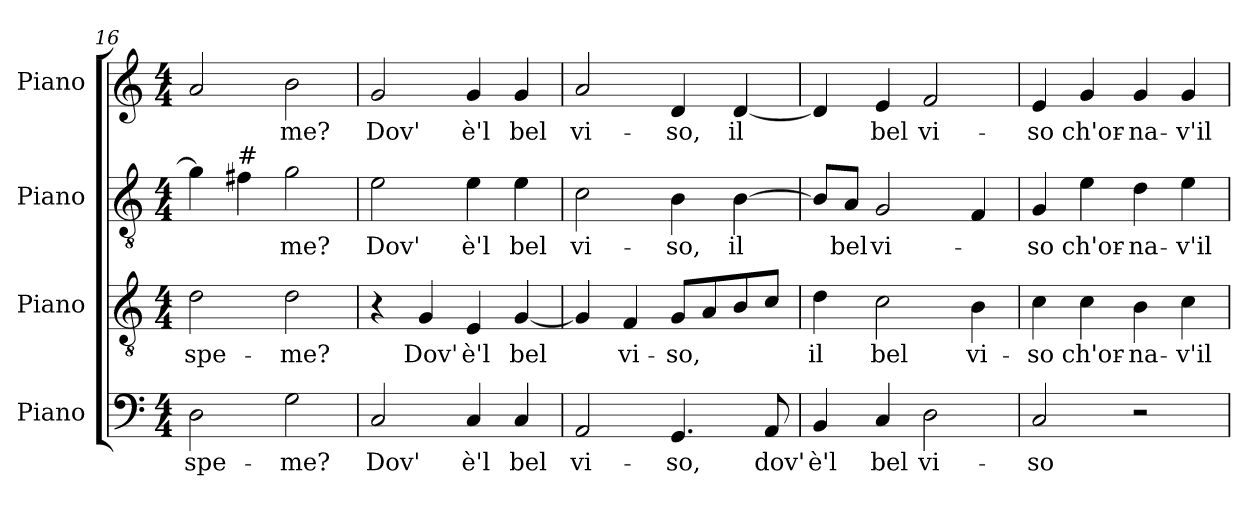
**kern	**text	**kern	**text	**kern	**text	**kern	**text
*part4	*part4	*part3	*part3	*part2	*part2	*part1	*part1
*staff4	*staff4	*staff3	*staff3	*staff2	*staff2	*staff1	*staff1
*I"Piano	*	*I"Piano	*	*I"Piano	*	*I"Piano	*
*I'Pno.	*	*I'Pno.	*	*I'Pno.	*	*I'Pno.	*
*clefF4	*	*clefGv2	*	*clefGv2	*	*clefG2	*
*	*	*ITrd7c12	*	*ITrd7c12	*	*	*
*k[]	*	*k[]	*	*k[]	*	*k[]	*
*C:	*	*C:	*	*C:	*	*C:	*
*M4/4	*	*M4/4	*	*M4/4	*	*M4/4	*
=16	=16	=16	=16	=16	=16	=16	=16
!	!LO:LY:b:color=#000000	!	!	!	!	!	!
!	!	!	!LO:LY:b:color=#000000	!	!	!	!
2Di\	spe-	2Di\	spe-	4Gi\]	.	2ai/	.
!	!	!	!	!LO:TX:a:t=#	!	!	!
.	.	.	.	4F#i\	.	.	.
!	!LO:LY:b:color=#000000	!	!	!	!	!	!
!	!	!	!LO:LY:b:color=#000000	!	!	!	!
!	!	!	!	!	!LO:LY:b:color=#000000	!	!
!	!	!	!	!	!	!	!LO:LY:b:color=#000000
2Gi\	-me?	2Di\	-me?	2Gi\	-me?	2bi\	-me?
=17	=17	=17	=17	=17	=17	=17	=17
!	!LO:LY:b:color=#000000	!	!	!	!	!	!
!	!	!	!	!	!LO:LY:b:color=#000000	!	!
!	!	!	!	!	!	!	!LO:LY:b:color=#000000
2Ci/	Dov'	4r	.	2Ei\	Dov'	2gi/	Dov'
!	!	!	!LO:LY:b:color=#000000	!	!	!	!
.	.	4GGi/	Dov'	.	.	.	.
!	!LO:LY:b:color=#000000	!	!	!	!	!	!
!	!	!	!LO:LY:b:color=#000000	!	!	!	!
!	!	!	!	!	!LO:LY:b:color=#000000	!	!
!	!	!	!	!	!	!	!LO:LY:b:color=#000000
4Ci/	è'l	4EEi/	è'l	4Ei\	è'l	4gi/	è'l
!	!LO:LY:b:color=#000000	!	!	!	!	!	!
!	!	!	!LO:LY:b:color=#000000	!	!	!	!
!	!	!	!	!	!LO:LY:b:color=#000000	!	!
!	!	!	!	!	!	!	!LO:LY:b:color=#000000
4Ci/	bel	[4GGi/	bel	4Ei\	bel	4gi/	bel
=18	=18	=18	=18	=18	=18	=18	=18
!	!LO:LY:b:color=#000000	!	!	!	!	!	!
!	!	!	!	!	!LO:LY:b:color=#000000	!	!
!	!	!	!	!	!	!	!LO:LY:b:color=#000000
2AAi/	vi-	4GGi/]	.	2Ci\	vi-	2ai/	vi-
!	!	!	!LO:LY:b:color=#000000	!	!	!	!
.	.	4FFi/	vi-	.	.	.	.
!	!LO:LY:b:color=#000000	!	!	!	!	!	!
!	!	!	!LO:LY:b:color=#000000	!	!	!	!
!	!	!	!	!	!LO:LY:b:color=#000000	!	!
!	!	!	!	!	!	!	!LO:LY:b:color=#000000
4.GGi/	-so,	8GGi/L	-so,	4BBi\	-so,	4di/	-so,
.	.	8AAi/	.	.	.	.	.
!	!	!	!	!	!LO:LY:b:color=#000000	!	!
!	!	!	!	!	!	!	!LO:LY:b:color=#000000
.	.	8BBi/	.	[4BBi\	il	[4di/	il
!	!LO:LY:b:color=#000000	!	!	!	!	!	!
8AAi/	dov'	8Ci/J	.	.	.	.	.
=19	=19	=19	=19	=19	=19	=19	=19
!	!LO:LY:b:color=#000000	!	!	!	!	!	!
!	!	!	!LO:LY:b:color=#000000	!	!	!	!
4BBi/	è'l	4Di\	il	8BBi/L]	.	4di/]	.
!	!	!	!	!	!LO:LY:b:color=#000000	!	!
.	.	.	.	8AAi/J	bel	.	.
!	!LO:LY:b:color=#000000	!	!	!	!	!	!
!	!	!	!LO:LY:b:color=#000000	!	!	!	!
!	!	!	!	!	!LO:LY:b:color=#000000	!	!
!	!	!	!	!	!	!	!LO:LY:b:color=#000000
4Ci/	bel	2Ci\	bel	2GGi/	vi-	4ei/	bel
!	!LO:LY:b:color=#000000	!	!	!	!	!	!
!	!	!	!	!	!	!	!LO:LY:b:color=#000000
2Di\	vi-	.	.	.	.	2fi/	vi-
!	!	!	!LO:LY:b:color=#000000	!	!	!	!
.	.	4BBi\	vi-	4FFi/	.	.	.
=20	=20	=20	=20	=20	=20	=20	=20
!	!LO:LY:b:color=#000000	!	!	!	!	!	!
!	!	!	!LO:LY:b:color=#000000	!	!	!	!
!	!	!	!	!	!LO:LY:b:color=#000000	!	!
!	!	!	!	!	!	!	!LO:LY:b:color=#000000
2Ci/	-so	4Ci\	-so	4GGi/	-so	4ei/	-so
!	!	!	!LO:LY:b:color=#000000	!	!	!	!
!	!	!	!	!	!LO:LY:b:color=#000000	!	!
!	!	!	!	!	!	!	!LO:LY:b:color=#000000
.	.	4Ci\	ch'or-	4Ei\	ch'or-	4gi/	ch'or-
!	!	!	!LO:LY:b:color=#000000	!	!	!	!
!	!	!	!	!	!LO:LY:b:color=#000000	!	!
!	!	!	!	!	!	!	!LO:LY:b:color=#000000
2r	.	4BBi\	-na-	4Di\	-na-	4gi/	-na-
!	!	!	!LO:LY:b:color=#000000	!	!	!	!
!	!	!	!	!	!LO:LY:b:color=#000000	!	!
!	!	!	!	!	!	!	!LO:LY:b:color=#000000
.	.	4Ci\	-v'il	4Ei\	-v'il	4gi/	-v'il
=	=	=	=	=	=	=	=
*-	*-	*-	*-	*-	*-	*-	*-
